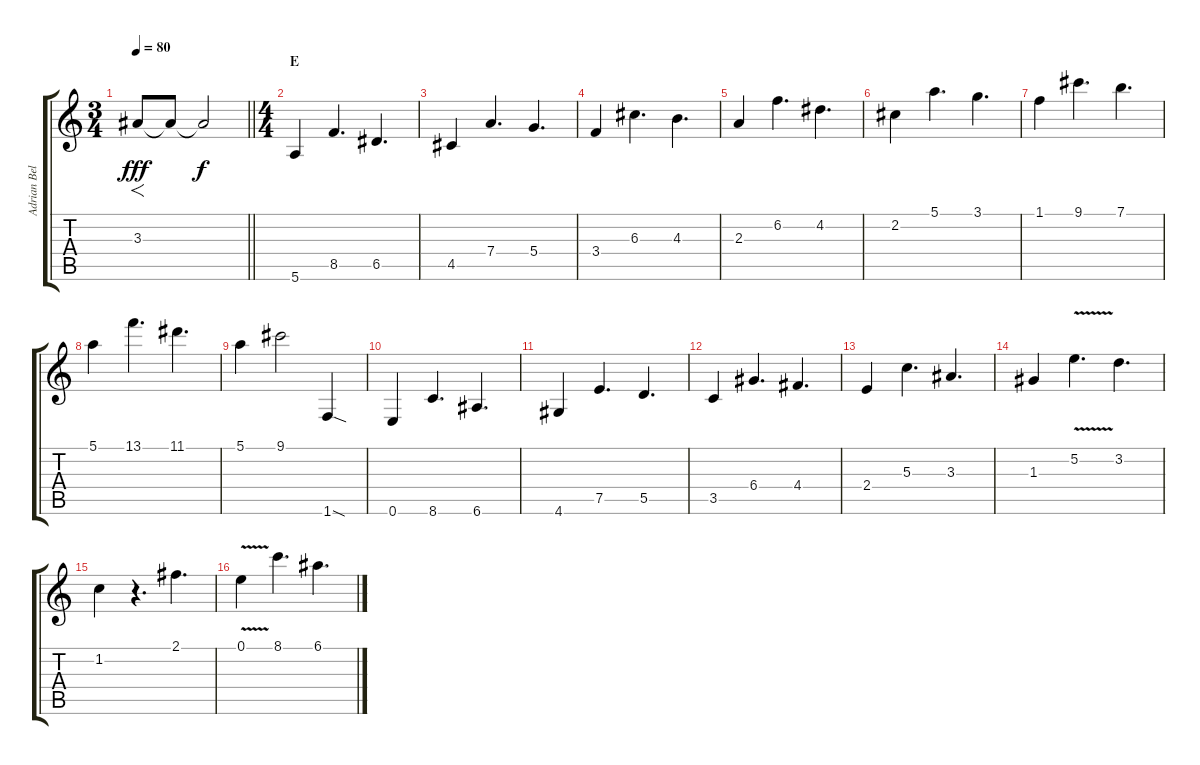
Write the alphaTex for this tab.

\track ("Adrian Belew (Guitar)" "Adrian Bel") {instrument acousticguitarsteel}
\staff {score tabs}
\tuning (E4 B3 G3 D3 A2 E2) {hide}
\ts (3 4)
\tempo 80
\clef g2
\barLineRight lightlight
\ks c
3.3.8{f dy fff} 3.3{t}.8 3.3{t}.2{dy f} |
\ts (4 4)
\section ("" "E")
5.6.4{instrument distortionguitar} 8.5.4{d} 6.5.4{d} |
4.5.4 7.4.4{d} 5.4.4{d} |
3.4.4 6.3.4{d} 4.3.4{d} |
2.3.4 6.2.4{d} 4.2.4{d} |
2.2.4 5.1.4{d} 3.1.4{d} |
1.1.4 9.1.4{d} 7.1.4{d} |
5.1.4 13.1.4{d} 11.1.4{d} |
5.1.4 9.1.2 1.6{sod}.4 |
0.6.4 8.6.4{d} 6.6.4{d} |
4.6.4 7.5.4{d} 5.5.4{d} |
3.5.4 6.4.4{d} 4.4.4{d} |
2.4.4 5.3.4{d} 3.3.4{d} |
1.3.4 5.2{v}.4{d} 3.2.4{d} |
1.2.4 r.4{d} 2.1.4{d} |
0.1{v}.4 8.1.4{d} 6.1.4{d}
